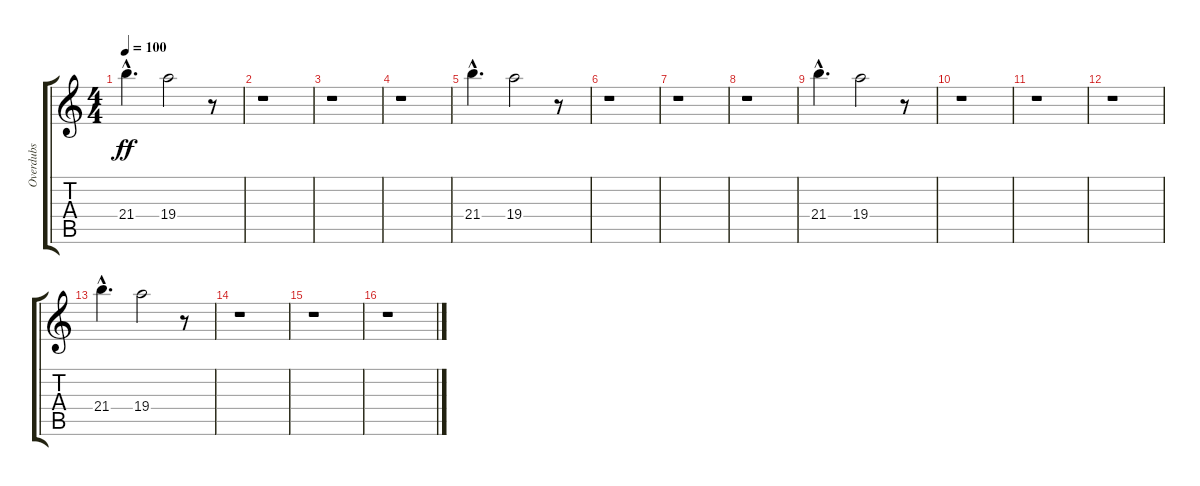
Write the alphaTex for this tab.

\track ("Overdubs" "Overdubs") {instrument distortionguitar}
\staff {score tabs}
\tuning (E4 B3 G3 D3 A2 E2) {hide}
\ts (4 4)
\tempo 100
\clef g2
\ks c
21.4{hac}.4{d dy ff} 19.4.2 r.8 |
r.1 |
r.1 |
r.1 |
21.4{hac}.4{d} 19.4.2 r.8 |
r.1 |
r.1 |
r.1 |
21.4{hac}.4{d} 19.4.2 r.8 |
r.1 |
r.1 |
r.1 |
21.4{hac}.4{d} 19.4.2 r.8 |
r.1 |
r.1 |
r.1
